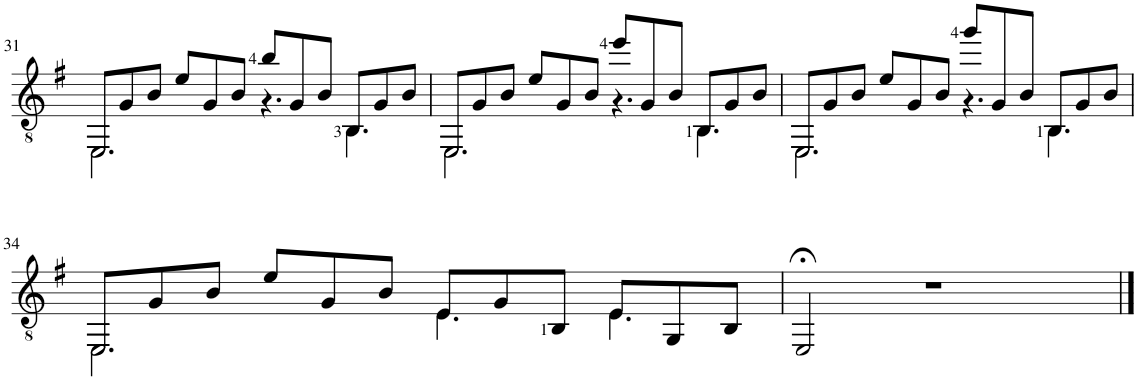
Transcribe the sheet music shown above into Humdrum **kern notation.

**kern
*part1
*staff1
*I"Guitar
*I'Guit.
!!LO:PB:g=z
*clefGv2
*k[f#]
*M12/8
=31
!LO:N:head=open
*^
8EE/L	2.EE\
8G/	.
8B/J	.
8e/L	.
8G/	.
8B/J	.
8b/L	4.r
8G/	.
8B/J	.
8BB/L	4.BB\
8G/	.
8B/J	.
=32	=32
!LO:N:head=open	!
8EE/L	2.EE\
8G/	.
8B/J	.
8e/L	.
8G/	.
8B/J	.
8ee/L	4.r
8G/	.
8B/J	.
8BB/L	4.BB\
8G/	.
8B/J	.
=33	=33
!LO:N:head=open	!
8EE/L	2.EE\
8G/	.
8B/J	.
8e/L	.
8G/	.
8B/J	.
8gg/L	4.r
8G/	.
8B/J	.
8BB/L	4.BB\
8G/	.
8B/J	.
!!LO:LB:g=z	!!
=34	=34
!LO:N:head=open	!
8EE/L	2.EE\
8G/	.
8B/J	.
8e/L	.
8G/	.
8B/J	.
8E/L	4.E\
8G/	.
8BB/J	.
8E/L	4.E\
8GG/	.
8BB/J	.
*v	*v
=35
2EE;</
1r
==
*-
